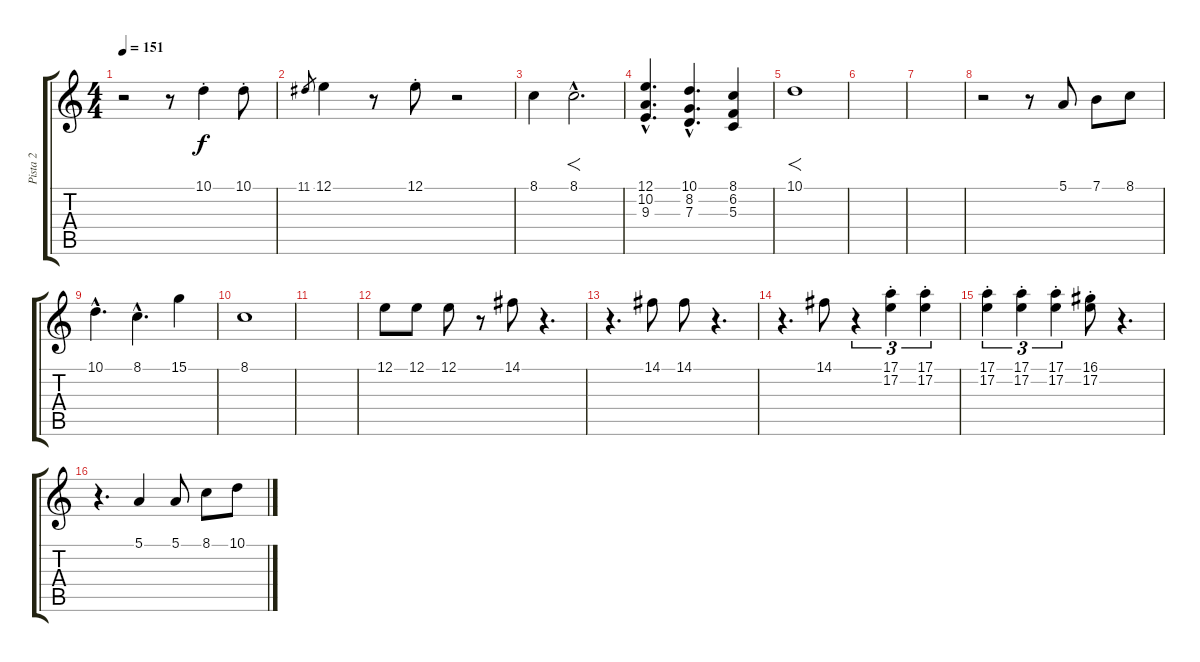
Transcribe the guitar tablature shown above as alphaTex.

\track ("Pista 2" "Pista 2") {instrument lead2sawtooth}
\staff {score tabs}
\tuning (E4 B3 G3 D3 A2 E2) {hide}
\ts (4 4)
\tempo 151
\clef g2
\ks c
r.2{dy f} r.8 10.1{st}.4 10.1{st}.8 |
11.1.8{gr} 12.1.4 r.8 12.1{st}.8 r.2 |
8.1.4 8.1{hac}.2{f d} |
(12.1{hac} 10.2{hac} 9.3{hac}).4{d} (10.1{hac} 8.2{hac} 7.3{hac}).4{d} (8.1 6.2 5.3).4 |
10.1.1{f} |
|
|
r.2 r.8 5.1.8 7.1.8 8.1.8 |
10.1{hac}.4{d} 8.1{hac}.4{d} 15.1.4 |
8.1.1 |
|
12.1.8 12.1.8 12.1.8 r.8 14.1.8 r.4{d} |
r.4{d} 14.1.8 14.1.8 r.4{d} |
r.4{d} 14.1.8 r.4{tu (3 2)} (17.1{st} 17.2{st}).4{tu (3 2)} (17.1{st} 17.2{st}).4{tu (3 2)} |
(17.1{st} 17.2{st}).4{tu (3 2)} (17.1{st} 17.2{st}).4{tu (3 2)} (17.1{st} 17.2{st}).4{tu (3 2)} (16.1 17.2{st}).8 r.4{d} |
r.4{d} 5.1.4 5.1.8 8.1.8 10.1.8
